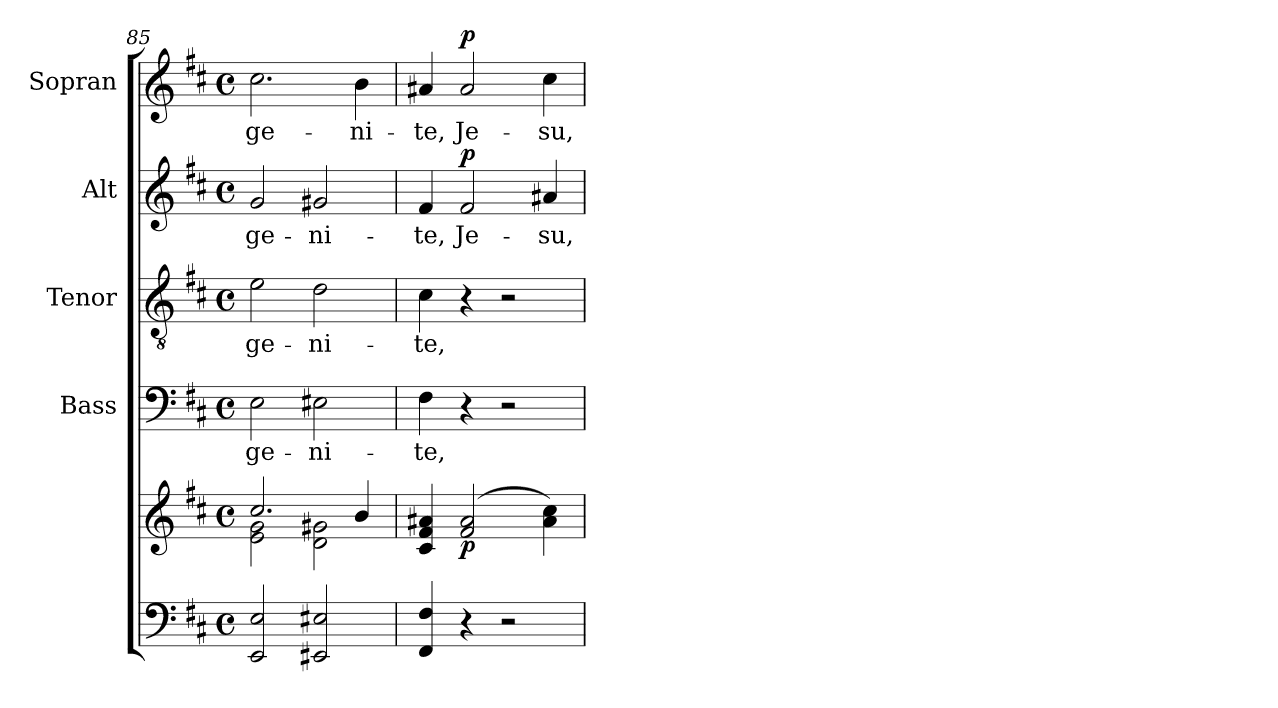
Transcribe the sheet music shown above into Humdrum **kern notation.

**kern	**kern	**dynam	**kern	**text	**kern	**text	**kern	**text	**dynam	**kern	**text	**dynam
*part5	*part5	*part5	*part4	*part4	*part3	*part3	*part2	*part2	*part2	*part1	*part1	*part1
*staff6	*staff5	*staff5/6	*staff4	*staff4	*staff3	*staff3	*staff2	*staff2	*staff2	*staff1	*staff1	*staff1
*	*	*	*I"Bass	*	*I"Tenor	*	*I"Alt	*	*	*I"Sopran	*	*
*	*	*	*I'B.	*	*I'T.	*	*I'A.	*	*	*I'S.	*	*
!!LO:LB:g=z
*clefF4	*clefG2	*	*clefF4	*	*clefGv2	*	*clefG2	*	*	*clefG2	*	*
*k[f#c#]	*k[f#c#]	*	*k[f#c#]	*	*k[f#c#]	*	*k[f#c#]	*	*	*k[f#c#]	*	*
*D:	*D:	*	*D:	*	*D:	*	*D:	*	*	*D:	*	*
*M4/4	*M4/4	*	*M4/4	*	*M4/4	*	*M4/4	*	*	*M4/4	*	*
*met(c)	*met(c)	*	*met(c)	*	*met(c)	*	*met(c)	*	*	*met(c)	*	*
=85	=85	=85	=85	=85	=85	=85	=85	=85	=85	=85	=85	=85
*	*^	*	*	*	*	*	*	*	*	*	*	*
!	!	!	!	!	!LO:LY:b	!	!LO:LY:b	!	!LO:LY:b	!	!	!LO:LY:b	!
2EE/ 2E/	2.cc#/	2e\ 2g\	.	2E\	-ge-	2e\	-ge-	2g/	-ge-	.	2.cc#\	-ge-	.
!	!	!	!	!	!LO:LY:b	!	!LO:LY:b	!	!LO:LY:b	!	!	!	!
2EE#X/ 2E#X/	.	2d\ 2g#X\	.	2E#X\	-ni-	2d\	-ni-	2g#X/	-ni-	.	.	.	.
!	!	!	!	!	!	!	!	!	!	!	!	!LO:LY:b	!
.	4b/	.	.	.	.	.	.	.	.	.	4b\	-ni-	.
*	*v	*v	*	*	*	*	*	*	*	*	*	*	*
=86	=86	=86	=86	=86	=86	=86	=86	=86	=86	=86	=86	=86
!	!	!	!	!LO:LY:b	!	!LO:LY:b	!	!LO:LY:b	!	!	!LO:LY:b	!
4FF#/ 4F#/	4c#/ 4f#/ 4a#X/	.	4F#\	-te,	4c#\	-te,	4f#/	-te,	.	4a#X/	-te,	.
!	!	!LO:DY:b	!	!	!	!	!	!LO:LY:b	!LO:DY:a	!	!LO:LY:b	!LO:DY:a
4r	(2f#/ 2a#/	p	4r	.	4r	.	2f#/	Je-	p	2a#/	Je-	p
2r	.	.	2r	.	2r	.	.	.	.	.	.	.
!	!	!	!	!	!	!	!	!LO:LY:b	!	!	!LO:LY:b	!
.	4a#\ 4cc#\)	.	.	.	.	.	4a#X/	-su,	.	4cc#\	-su,	.
=	=	=	=	=	=	=	=	=	=	=	=	=
*-	*-	*-	*-	*-	*-	*-	*-	*-	*-	*-	*-	*-
